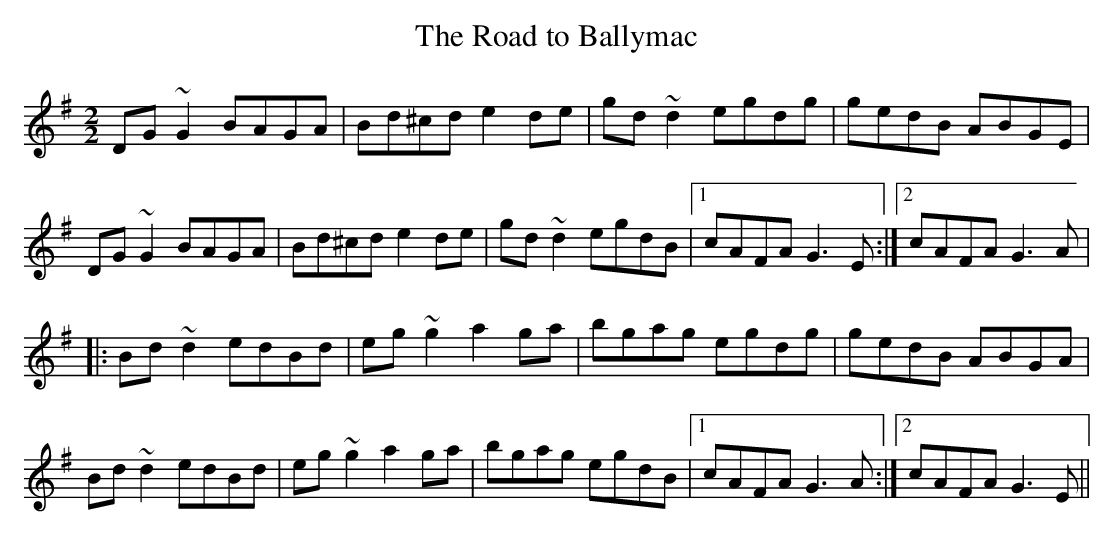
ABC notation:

X:1
T:The Road to Ballymac
M:2/2
L:1/8
K:G
DG~G2 BAGA|Bd^cd e2de|gd~d2 egdg|gedB ABGE|!
DG~G2 BAGA|Bd^cd e2de|gd~d2 egdB|1 cAFA G3E:|2 cAFA G3A|!
|:Bd~d2 edBd|eg~g2 a2ga|bgag egdg|gedB ABGA|!
Bd~d2 edBd|eg~g2 a2ga|bgag egdB|1 cAFA G3A:|2 cAFA G3E||!
